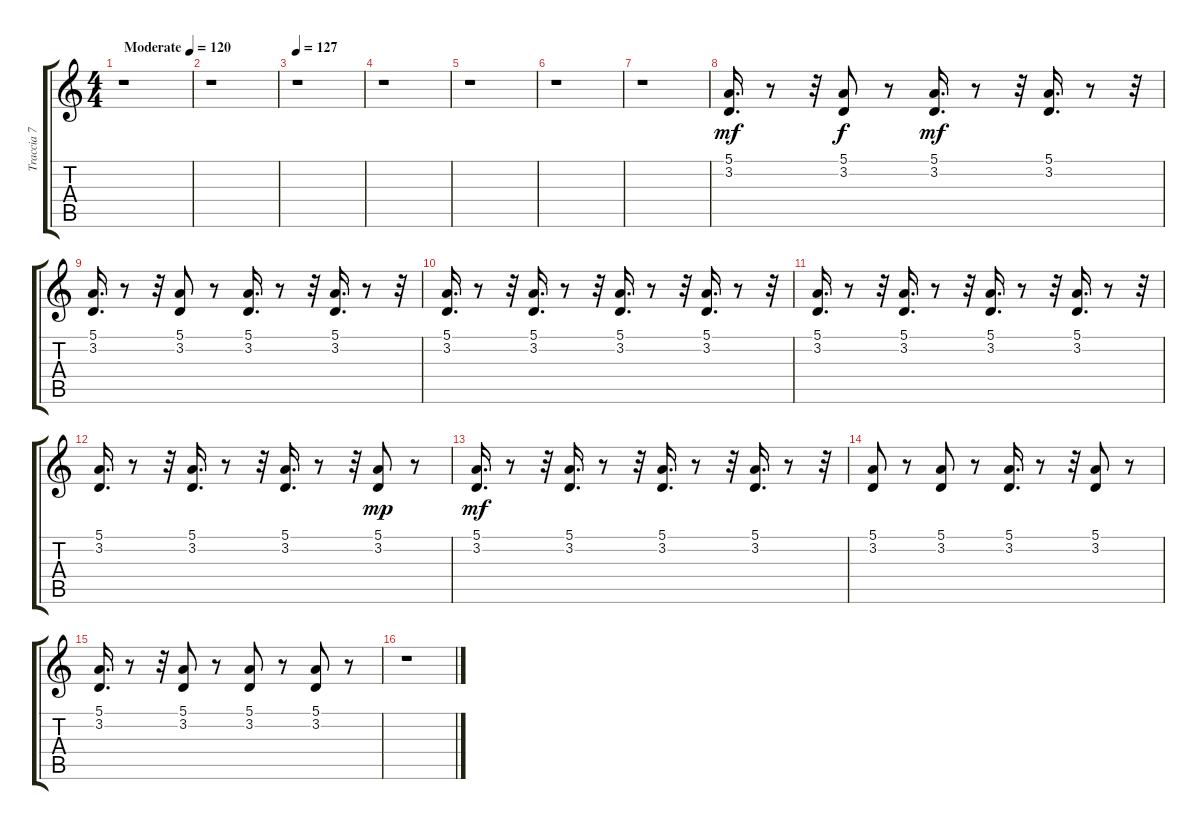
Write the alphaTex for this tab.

\track ("Traccia 7" "Traccia 7") {instrument synthvoice}
\staff {score tabs}
\tuning (E4 B3 G3 D3 A2 E2) {hide}
\ts (4 4)
\tempo (120 "Moderate")
\clef g2
\ks c
r.1{dy mf instrument synthvoice} |
r.1 |
\tempo 127
r.1 |
r.1 |
r.1 |
r.1 |
r.1 |
(5.1 3.2).16{d volume 12} r.8 r.32 (5.1 3.2).8{dy f volume 16} r.8 (5.1 3.2).16{d dy mf} r.8 r.32 (5.1 3.2).16{d} r.8 r.32 |
(5.1 3.2).16{d} r.8 r.32 (5.1 3.2).8 r.8 (5.1 3.2).16{d} r.8 r.32 (5.1 3.2).16{d} r.8 r.32 |
(5.1 3.2).16{d} r.8 r.32 (5.1 3.2).16{d} r.8 r.32 (5.1 3.2).16{d} r.8 r.32 (5.1 3.2).16{d} r.8 r.32 |
(5.1 3.2).16{d} r.8 r.32 (5.1 3.2).16{d} r.8 r.32 (5.1 3.2).16{d} r.8 r.32 (5.1 3.2).16{d} r.8 r.32 |
(5.1 3.2).16{d} r.8 r.32 (5.1 3.2).16{d} r.8 r.32 (5.1 3.2).16{d} r.8 r.32 (5.1 3.2).8{dy mp} r.8 |
(5.1 3.2).16{d dy mf} r.8 r.32 (5.1 3.2).16{d} r.8 r.32 (5.1 3.2).16{d} r.8 r.32 (5.1 3.2).16{d} r.8 r.32 |
(5.1 3.2).8 r.8 (5.1 3.2).8 r.8 (5.1 3.2).16{d} r.8 r.32 (5.1 3.2).8 r.8 |
(5.1 3.2).16{d} r.8 r.32 (5.1 3.2).8 r.8 (5.1 3.2).8 r.8 (5.1 3.2).8 r.8 |
r.1
